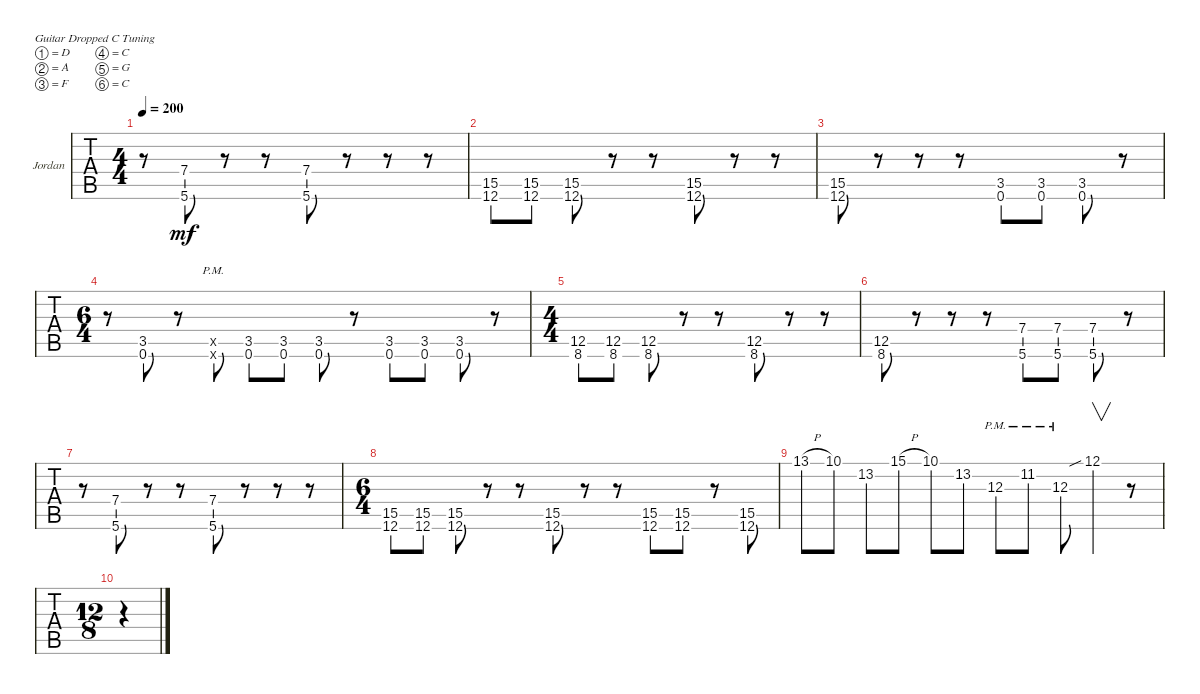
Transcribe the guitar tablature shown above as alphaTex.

\bracketExtendMode groupsimilarinstruments
\firstSystemTrackNameOrientation horizontal
\otherSystemsTrackNameOrientation horizontal
\track ("Jid-Lee" "Jordan") {instrument overdrivenguitar}
\staff {tabs}
\tuning (D4 A3 F3 C3 G2 C2)
\ts (4 4)
\tempo 200
\clef g2
\ks c
r.8{dy mf} (5.6 7.4).8 r.8 r.8 (5.6 7.4).8 r.8 r.8 r.8 |
(12.6 15.5).8 (12.6 15.5).8 (12.6 15.5).8 r.8 r.8 (12.6 15.5).8 r.8 r.8 |
(12.6 15.5).8 r.8 r.8 r.8 (0.6 3.5).8 (0.6 3.5).8 (0.6 3.5).8 r.8 |
\ts (6 4)
r.8 (0.6 3.5).8 r.8 (0.6{pm x} 0.5{x}).8 (0.6 3.5).8 (0.6 3.5).8 (0.6 3.5).8 r.8 (0.6 3.5).8 (0.6 3.5).8 (0.6 3.5).8 r.8 |
\ts (4 4)
(12.5 8.6).8 (12.5 8.6).8 (12.5 8.6).8 r.8 r.8 (12.5 8.6).8 r.8 r.8 |
(12.5 8.6).8 r.8 r.8 r.8 (5.6 7.4).8 (5.6 7.4).8 (5.6 7.4).8 r.8 |
r.8 (5.6 7.4).8 r.8 r.8 (5.6 7.4).8 r.8 r.8 r.8 |
\ts (6 4)
(12.6 15.5).8 (12.6 15.5).8 (12.6 15.5).8 r.8 r.8 (12.6 15.5).8 r.8 r.8 (12.6 15.5).8 (12.6 15.5).8 r.8 (12.6 15.5).8 |
13.1{h}.8 10.1.8 13.2.8 15.1{h}.8 10.1.8 13.2.8 12.3{pm}.8 11.2{pm}.8 12.3{pm}.8 12.1{sib}.4{v} r.8 |
\ts (12 8)
